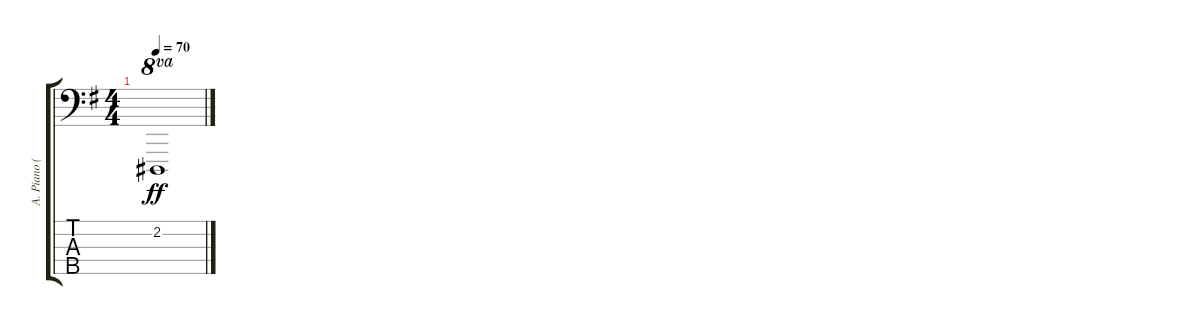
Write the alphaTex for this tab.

\track ("A. Piano (Left Hand)" "A. Piano (") {instrument acousticgrandpiano}
\staff {score tabs}
\tuning (Gb2 Db2 Ab1 Eb1 Bb0) {hide}
\ts (4 4)
\tempo 70
\clef f4
\ks g
2.2.1{ot 8va dy ff}
